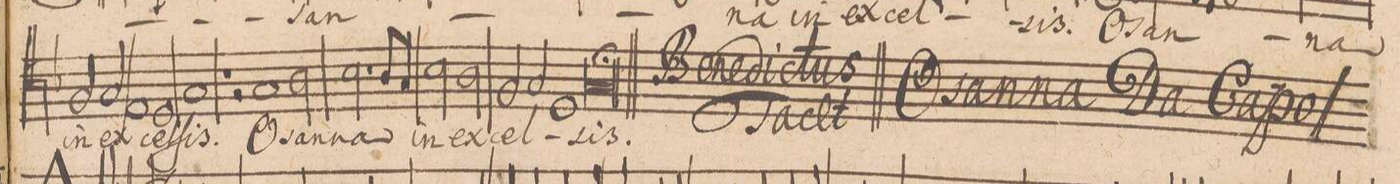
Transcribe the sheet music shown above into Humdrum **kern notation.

**kern	**text
*I"BASSVS.	*
*clefC4	*
*k[b-]	*
*met(C|)	*
*M2/1	*
2F/	in
2G/	ex-
=66-	=66-
1E	.
1D	-cel-
=67-	=67-
1G	-ſis.
1r	.
=68-	=68-
2rF	.
1G	O-
2A\	-san-
=69-	=69-
2.B-\	-na
8A/L	.
8G/J	.
2B-\	in
2A\	ex-
=70-	=70-
2F/	-cel-
2G/	.
1D	.
=71-	=71-
0G;>	-sis.
=72||	=72||
*M2/1	*
*met(C|)	*
0ryy	.
=73-	=73-
0ryy	.
=74-	=74-
0ryy	.
=75-	=75-
0ryy	.
=76-	=76-
0ryy	.
=77-	=77-
0ryy	.
=78-	=78-
0ryy	.
=79-	=79-
0ryy	.
=80-	=80-
0ryy	.
=81-	=81-
0ryy	.
=82-	=82-
0ryy	.
=83-	=83-
0ryy	.
=84-	=84-
0ryy	.
=85-	=85-
0ryy	.
=86-	=86-
0ryy	.
=87-	=87-
0ryy	.
=88-	=88-
0ryy	.
=89-	=89-
0ryy	.
=90-	=90-
0ryy	.
=91-	=91-
0ryy	.
=92-	=92-
0ryy	.
=93-	=93-
0ryy	.
=94-	=94-
0ryy	.
=95-	=95-
0ryy	.
=96-	=96-
0ryy	.
=97-	=97-
0ryy	.
=98-	=98-
0ryy	.
=99-	=99-
0ryy	.
==	==
*-	*-
